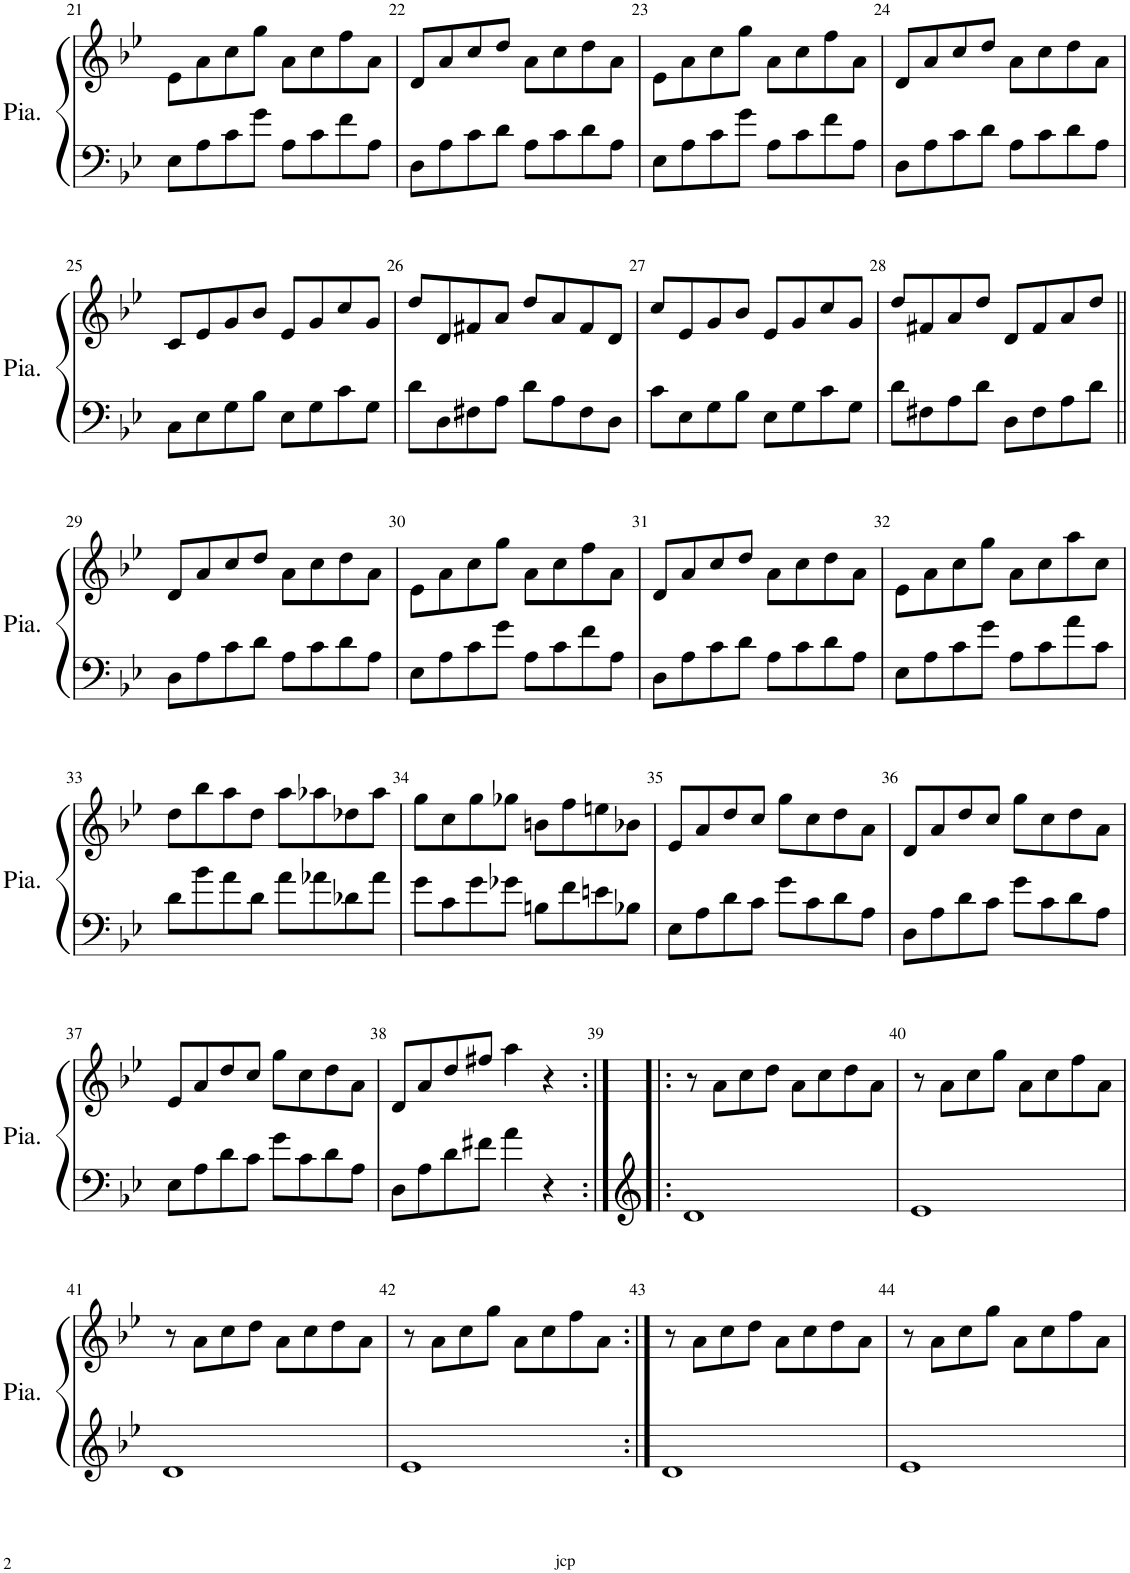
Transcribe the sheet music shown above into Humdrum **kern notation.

**kern	**kern
*part1	*part1
*staff2	*staff1
*I"Piano	*
*I'Pia.	*
!!LO:PB:g=z
*clefF4	*clefG2
*k[b-e-]	*k[b-e-]
*M4/4	*M4/4
*met(c)	*met(c)
=21	=21
8E-\L	8e-\L
8A\	8a\
8c\	8cc\
8g\J	8gg\J
8A\L	8a\L
8c\	8cc\
8f\	8ff\
8A\J	8a\J
=22	=22
8D\L	8d/L
8A\	8a/
8c\	8cc/
8d\J	8dd/J
8A\L	8a\L
8c\	8cc\
8d\	8dd\
8A\J	8a\J
=23	=23
8E-\L	8e-\L
8A\	8a\
8c\	8cc\
8g\J	8gg\J
8A\L	8a\L
8c\	8cc\
8f\	8ff\
8A\J	8a\J
=24	=24
8D\L	8d/L
8A\	8a/
8c\	8cc/
8d\J	8dd/J
8A\L	8a\L
8c\	8cc\
8d\	8dd\
8A\J	8a\J
!!LO:LB:g=z
=25	=25
8C\L	8c/L
8E-\	8e-/
8G\	8g/
8B-\J	8b-/J
8E-\L	8e-/L
8G\	8g/
8c\	8cc/
8G\J	8g/J
=26	=26
8d\L	8dd/L
8D\	8d/
8F#X\	8f#X/
8A\J	8a/J
8d\L	8dd/L
8A\	8a/
8F#\	8f#/
8D\J	8d/J
=27	=27
8c\L	8cc/L
8E-\	8e-/
8G\	8g/
8B-\J	8b-/J
8E-\L	8e-/L
8G\	8g/
8c\	8cc/
8G\J	8g/J
=28	=28
8d\L	8dd/L
8F#X\	8f#X/
8A\	8a/
8d\J	8dd/J
8D\L	8d/L
8F#\	8f#/
8A\	8a/
8d\J	8dd/J
!!LO:LB:g=z
=29||	=29||
8D\L	8d/L
8A\	8a/
8c\	8cc/
8d\J	8dd/J
8A\L	8a\L
8c\	8cc\
8d\	8dd\
8A\J	8a\J
=30	=30
8E-\L	8e-\L
8A\	8a\
8c\	8cc\
8g\J	8gg\J
8A\L	8a\L
8c\	8cc\
8f\	8ff\
8A\J	8a\J
=31	=31
8D\L	8d/L
8A\	8a/
8c\	8cc/
8d\J	8dd/J
8A\L	8a\L
8c\	8cc\
8d\	8dd\
8A\J	8a\J
=32	=32
8E-\L	8e-\L
8A\	8a\
8c\	8cc\
8g\J	8gg\J
8A\L	8a\L
8c\	8cc\
8a\	8aa\
8c\J	8cc\J
!!LO:LB:g=z
=33	=33
8d\L	8dd\L
8b-\	8bb-\
8a\	8aa\
8d\J	8dd\J
8a\L	8aa\L
8a-X\	8aa-X\
8d-X\	8dd-X\
8a-\J	8aa-\J
=34	=34
8g\L	8gg\L
8c\	8cc\
8g\	8gg\
8g-X\J	8gg-X\J
8Bn\L	8bn\L
8f\	8ff\
8en\	8een\
8B-X\J	8b-X\J
=35	=35
8E-\L	8e-/L
8A\	8a/
8d\	8dd/
8c\J	8cc/J
8g\L	8gg\L
8c\	8cc\
8d\	8dd\
8A\J	8a\J
=36	=36
8D\L	8d/L
8A\	8a/
8d\	8dd/
8c\J	8cc/J
8g\L	8gg\L
8c\	8cc\
8d\	8dd\
8A\J	8a\J
!!LO:LB:g=z
=37	=37
8E-\L	8e-/L
8A\	8a/
8d\	8dd/
8c\J	8cc/J
8g\L	8gg\L
8c\	8cc\
8d\	8dd\
8A\J	8a\J
=38	=38
8D\L	8d/L
8A\	8a/
8d\	8dd/
8f#X\J	8ff#X/J
4a\	4aa\
4r	4r
=39:|!|:	=39:|!|:
1d	8r
.	8a\L
.	8cc\
.	8dd\J
.	8a\L
.	8cc\
.	8dd\
.	8a\J
=40	=40
1e-	8r
.	8a\L
.	8cc\
.	8gg\J
.	8a\L
.	8cc\
.	8ff\
.	8a\J
!!LO:LB:g=z
=41	=41
1d	8r
.	8a\L
.	8cc\
.	8dd\J
.	8a\L
.	8cc\
.	8dd\
.	8a\J
=42	=42
1e-	8r
.	8a\L
.	8cc\
.	8gg\J
.	8a\L
.	8cc\
.	8ff\
.	8a\J
=43:|!	=43:|!
1d	8r
.	8a\L
.	8cc\
.	8dd\J
.	8a\L
.	8cc\
.	8dd\
.	8a\J
=44	=44
1e-	8r
.	8a\L
.	8cc\
.	8gg\J
.	8a\L
.	8cc\
.	8ff\
.	8a\J
=	=
*-	*-
